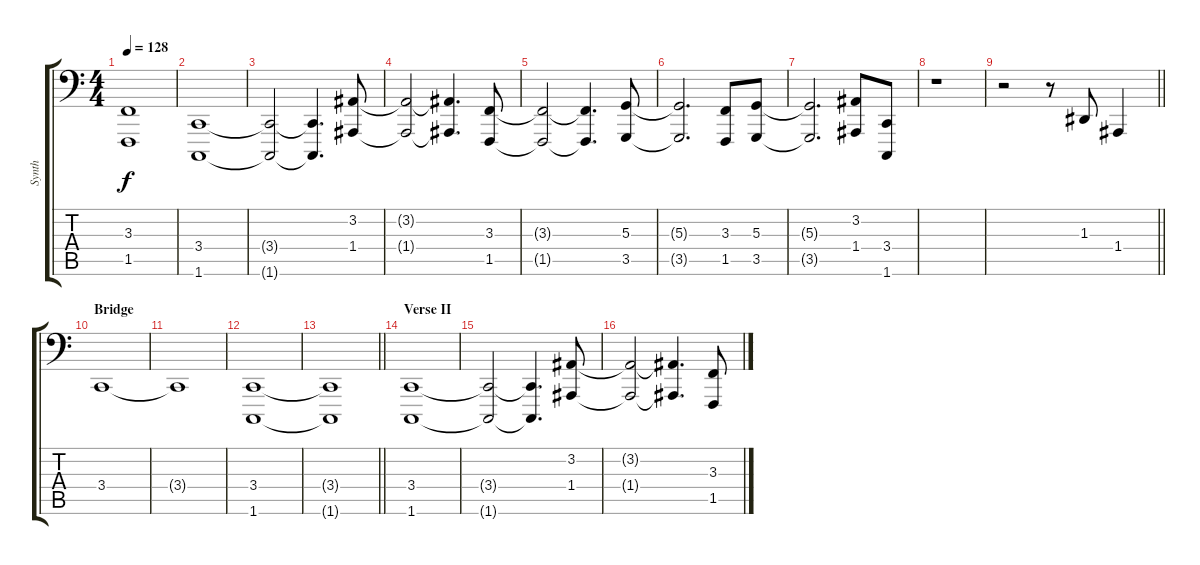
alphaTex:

\track ("Synth" "Synth") {instrument lead2sawtooth}
\staff {score tabs}
\tuning (C3 G2 D2 A1 E1 B0) {hide}
\ts (4 4)
\tempo 128
\clef f4
\ks c
(3.3{t} 1.5{t}).1{dy f} |
(3.4 1.6).1 |
(3.4{t} 1.6{t}).2 (3.4{t} 1.6{t}).4{d} (3.2 1.4).8 |
(3.2{t} 1.4{t}).2 (3.2{t} 1.4{t}).4{d} (3.3 1.5).8 |
(3.3{t} 1.5{t}).2 (3.3{t} 1.5{t}).4{d} (5.3 3.5).8 |
(5.3{t} 3.5{t}).2{d} (3.3 1.5).8 (5.3 3.5).8 |
(5.3{t} 3.5{t}).2{d} (3.2 1.4).8 (3.4 1.6).8 |
r.1 |
\barLineRight lightlight
r.2 r.8 1.3.8 1.4.4 |
\section ("" "Bridge")
3.4.1 |
3.4{t}.1 |
(3.4 1.6).1 |
\barLineRight lightlight
(3.4{t} 1.6{t}).1 |
\section ("" "Verse II")
(3.4 1.6).1 |
(3.4{t} 1.6{t}).2 (3.4{t} 1.6{t}).4{d} (3.2 1.4).8 |
(3.2{t} 1.4{t}).2 (3.2{t} 1.4{t}).4{d} (3.3 1.5).8
